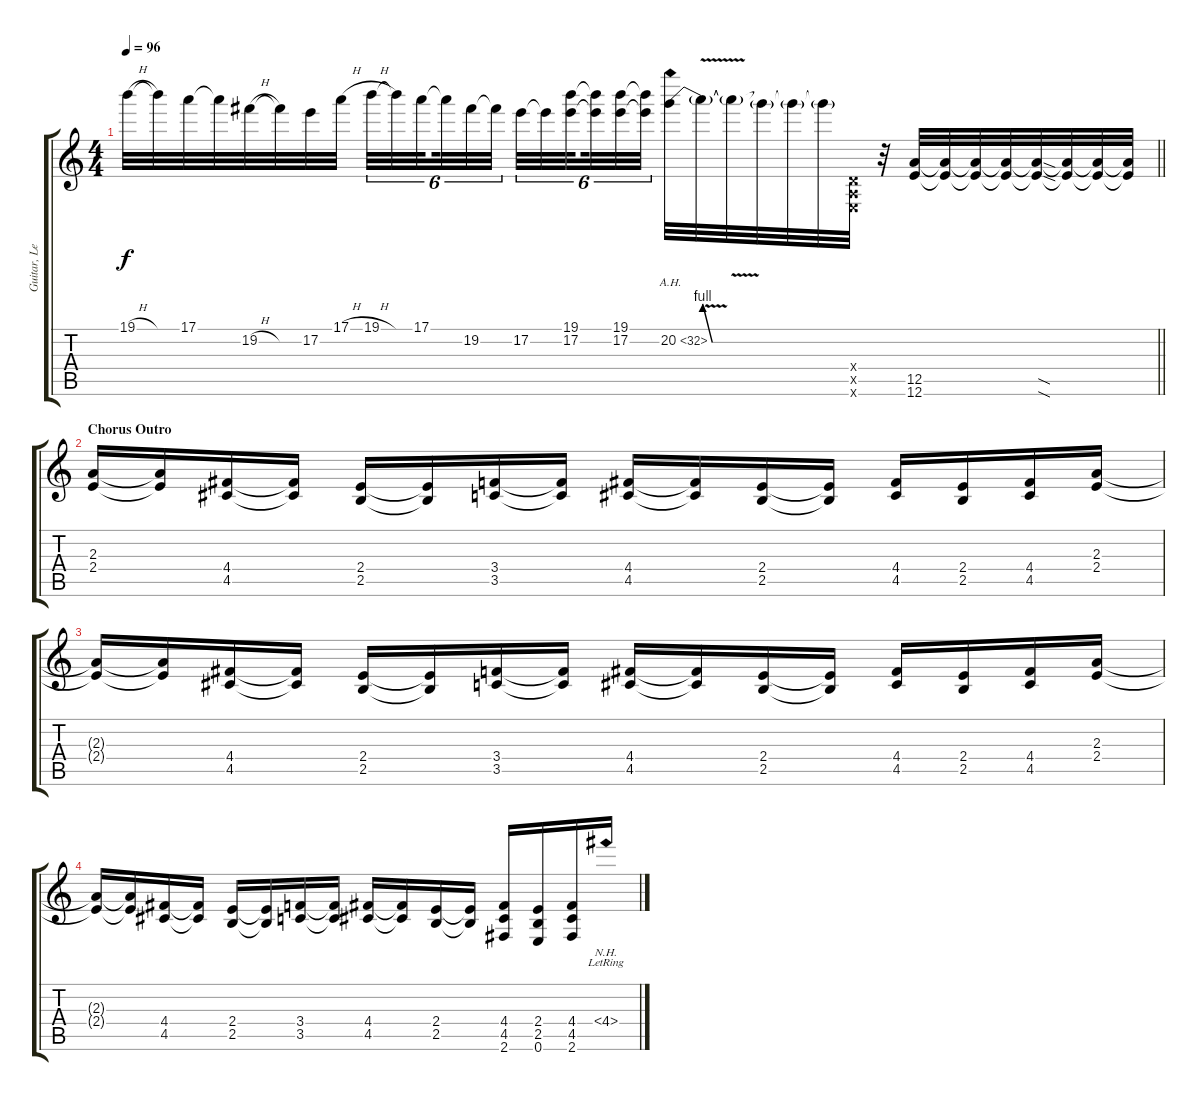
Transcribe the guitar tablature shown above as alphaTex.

\track ("Guitar, Lead" "Guitar, Le") {instrument overdrivenguitar}
\staff {score tabs}
\tuning (E4 B3 G3 D3 A2 E2) {hide}
\ts (4 4)
\tempo 96
\clef g2
\barLineRight lightlight
\ks c
19.1{h}.32{dy f} 19.1{t}.32 17.1.32 17.1{t}.32 19.2{h}.32 19.2{t}.32 17.2.32 17.1{h}.32 19.1{h}.32{tu (6 4)} 19.1{t}.32{tu (6 4)} 17.1.32{tu (6 4) beam splitsecondary} 17.1{t}.32{tu (6 4)} 19.2.32{tu (6 4)} 19.2{t}.32{tu (6 4) beam splitsecondary} 17.2.32{tu (6 4)} 17.2{t}.32{tu (6 4)} (19.1 17.2).32{tu (6 4) beam splitsecondary} (19.1{t} 17.2{t}).32{tu (6 4)} (19.1 17.2).32{tu (6 4)} (19.1{t} 17.2{t}).32{tu (6 4)} 20.2{be (bend 0 0 60 4) ah 12}.32 20.2{v t}.32 20.2{t}.32 20.2{t}.32 20.2{t}.32 20.2{t}.32 (0.4{x} 0.5{x} 0.6{x}).32 r.32 (12.5 12.6).32 (12.5{t} 12.6{t}).32 (12.5{t} 12.6{t}).32 (12.5{t} 12.6{t}).32 (12.5{sod t} 12.6{sod t}).32 (12.5{t} 12.6{t}).32 (12.5{t} 12.6{t}).32 (12.5{t} 12.6{t}).32 |
\section ("" "Chorus Outro")
(2.3 2.4).16 (2.3{t} 2.4{t}).16 (4.4 4.5).16 (4.4{t} 4.5{t}).16 (2.4 2.5).16 (2.4{t} 2.5{t}).16 (3.4 3.5).16 (3.4{t} 3.5{t}).16 (4.4 4.5).16 (4.4{t} 4.5{t}).16 (2.4 2.5).16 (2.4{t} 2.5{t}).16 (4.4 4.5).16 (2.4 2.5).16 (4.4 4.5).16 (2.3 2.4).16 |
(2.3{t} 2.4{t}).16 (2.3{t} 2.4{t}).16 (4.4 4.5).16 (4.4{t} 4.5{t}).16 (2.4 2.5).16 (2.4{t} 2.5{t}).16 (3.4 3.5).16 (3.4{t} 3.5{t}).16 (4.4 4.5).16 (4.4{t} 4.5{t}).16 (2.4 2.5).16 (2.4{t} 2.5{t}).16 (4.4 4.5).16 (2.4 2.5).16 (4.4 4.5).16 (2.3 2.4).16 |
(2.3{t} 2.4{t}).16 (2.3{t} 2.4{t}).16 (4.4 4.5).16 (4.4{t} 4.5{t}).16 (2.4 2.5).16 (2.4{t} 2.5{t}).16 (3.4 3.5).16 (3.4{t} 3.5{t}).16 (4.4 4.5).16 (4.4{t} 4.5{t}).16 (2.4 2.5).16 (2.4{t} 2.5{t}).16 (4.4 4.5 2.6).16 (2.4 2.5 0.6).16 (4.4 4.5 2.6).16 4.4{nh lr}.16
